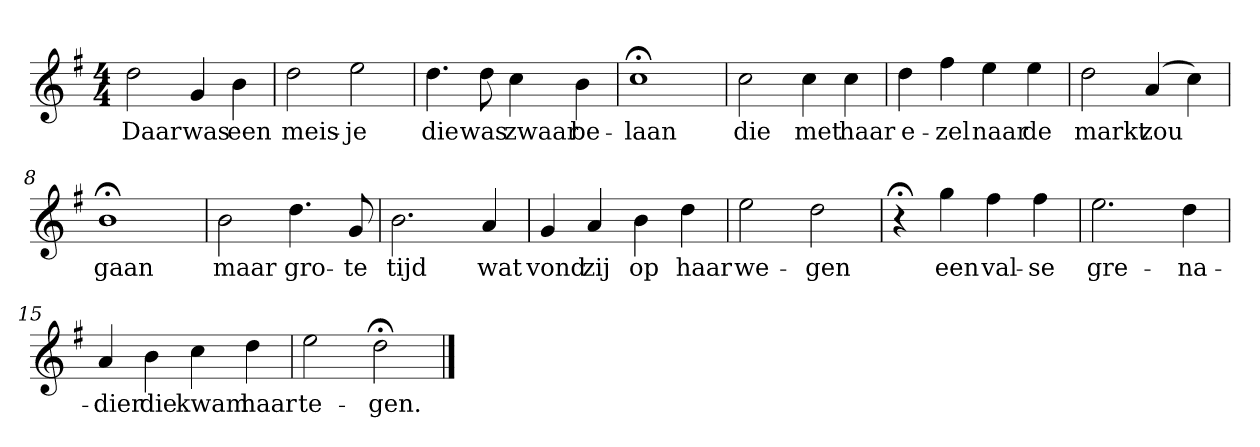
**kern	**text
*part1	*part1
*staff1	*staff1
*k[f#]	*
*G:	*
*M4/4	*
*MM120	*
=1	=1
2dd	Daar
4g	was
4b	een
=2	=2
2dd	meis-
2ee	-je
=3	=3
4.dd	die
8dd	was
4cc	zwaar
4b	be-
=4	=4
1cc;<	-laan
=5	=5
2cc	die
4cc	met
4cc	haar
=6	=6
4dd	e-
4ff#	-zel
4ee	naar
4ee	de
=7	=7
2dd	markt
(4a	zou
4cc)	.
=8	=8
1b;<	gaan
=9	=9
2b	maar
4.dd	gro-
8g	-te
=10	=10
2.b	tijd
4a	wat
=11	=11
4g	vond
4a	zij
4b	op
4dd	haar
=12	=12
2ee	we-
2dd	-gen
=13	=13
4r;<	.
4gg	een
4ff#	val-
4ff#	-se
=14	=14
2.ee	gre-
4dd	-na-
=15	=15
4a	-dier
4b	die
4cc	kwam
4dd	haar
=16	=16
2ee	te-
2dd;<	-gen.
==	==
*-	*-
